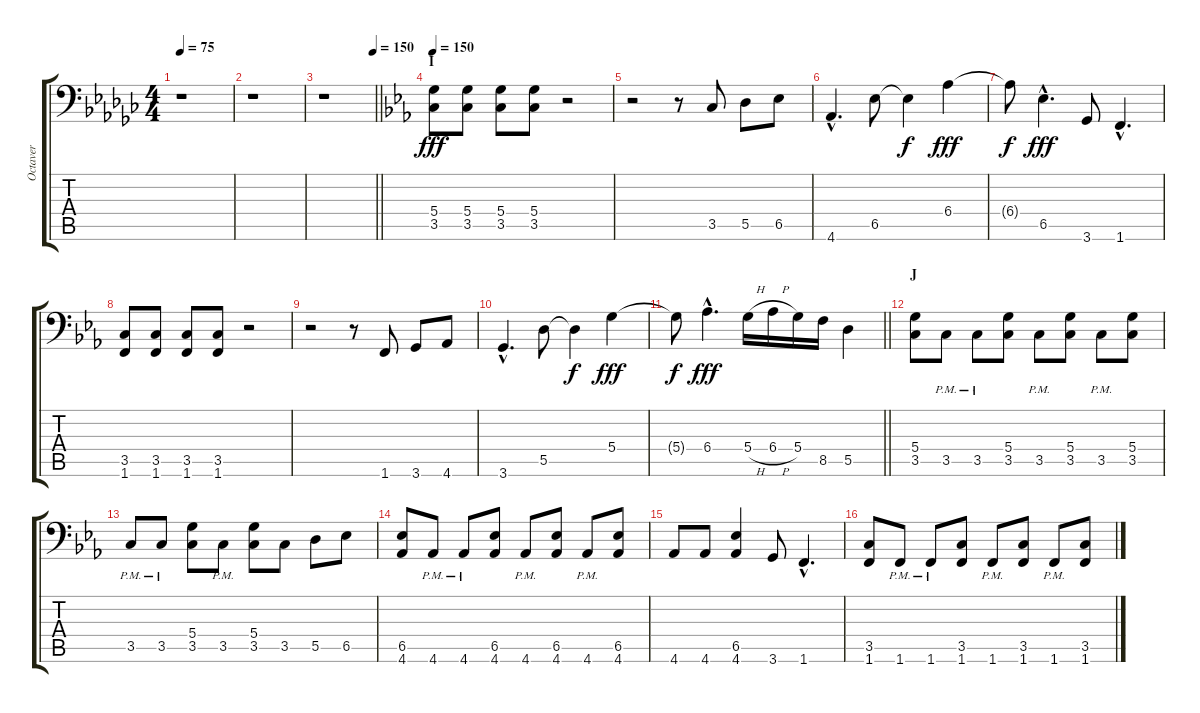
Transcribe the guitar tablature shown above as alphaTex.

\track ("Octaver" "Octaver") {instrument distortionguitar}
\staff {score tabs}
\tuning (E3 B2 G2 D2 A1 E1) {hide}
\ts (4 4)
\tempo 75
\clef f4
\ks gb
r.1{dy f} |
r.1 |
\tempo (150 0.96875)
\barLineRight lightlight
r.1 |
\section ("" "I")
\tempo 150
\ks eb
(5.4 3.5).8{dy fff} (5.4 3.5).8 (5.4 3.5).8 (5.4 3.5).8 r.2 |
r.2 r.8 3.5.8 5.5.8 6.5.8 |
4.6{hac}.4{d} 6.5.8 6.5{t}.4{dy f} 6.4.4{dy fff} |
6.4{t}.8{dy f} 6.5{hac}.4{d dy fff} 3.6.8 1.6{hac}.4{d} |
(3.5 1.6).8 (3.5 1.6).8 (3.5 1.6).8 (3.5 1.6).8 r.2 |
r.2 r.8 1.6.8 3.6.8 4.6.8 |
3.6{hac}.4{d} 5.5.8 5.5{t}.4{dy f} 5.4.4{dy fff} |
\barLineRight lightlight
5.4{t}.8{dy f} 6.4{hac}.4{d dy fff} 5.4{h}.16 6.4{h}.16 5.4.16 8.5.16 5.5.4 |
\section ("" "J")
(5.4 3.5).8 3.5{pm}.8 3.5{pm}.8 (5.4 3.5).8 3.5{pm}.8 (5.4 3.5).8 3.5{pm}.8 (5.4 3.5).8 |
3.5{pm}.8 3.5{pm}.8 (5.4 3.5).8 3.5{pm}.8 (5.4 3.5).8 3.5.8 5.5.8 6.5.8 |
(6.5 4.6).8 4.6{pm}.8 4.6{pm}.8 (6.5 4.6).8 4.6{pm}.8 (6.5 4.6).8 4.6{pm}.8 (6.5 4.6).8 |
4.6.8 4.6.8 (6.5 4.6).4 3.6.8 1.6{hac}.4{d} |
(3.5 1.6).8 1.6{pm}.8 1.6{pm}.8 (3.5 1.6).8 1.6{pm}.8 (3.5 1.6).8 1.6{pm}.8 (3.5 1.6).8
